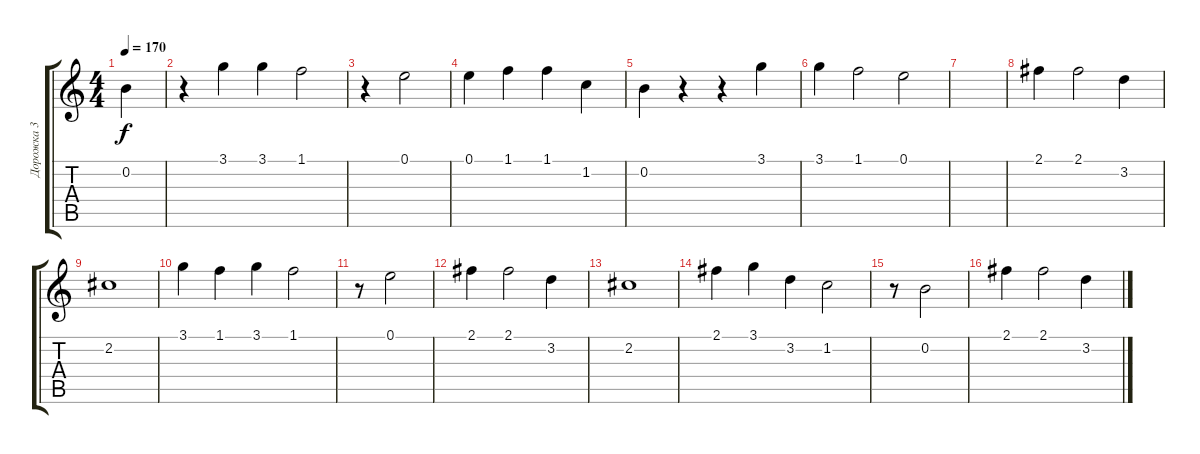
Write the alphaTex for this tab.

\track ("Дорожка 3" "Дорожка 3") {instrument acousticguitarsteel}
\staff {score tabs}
\tuning (E4 B3 G3 D3 A2 E2) {hide}
\ts (4 4)
\tempo 170
\clef g2
\ks c
0.2.4{dy f} |
r.4 3.1.4 3.1.4 1.1.2 |
r.4 0.1.2 |
0.1.4 1.1.4 1.1.4 1.2.4 |
0.2.4 r.4 r.4 3.1.4 |
3.1.4 1.1.2 0.1.2 |
|
2.1.4 2.1.2 3.2.4 |
2.2.1 |
3.1.4 1.1.4 3.1.4 1.1.2 |
r.8 0.1.2 |
2.1.4 2.1.2 3.2.4 |
2.2.1 |
2.1.4 3.1.4 3.2.4 1.2.2 |
r.8 0.2.2 |
2.1.4 2.1.2 3.2.4
